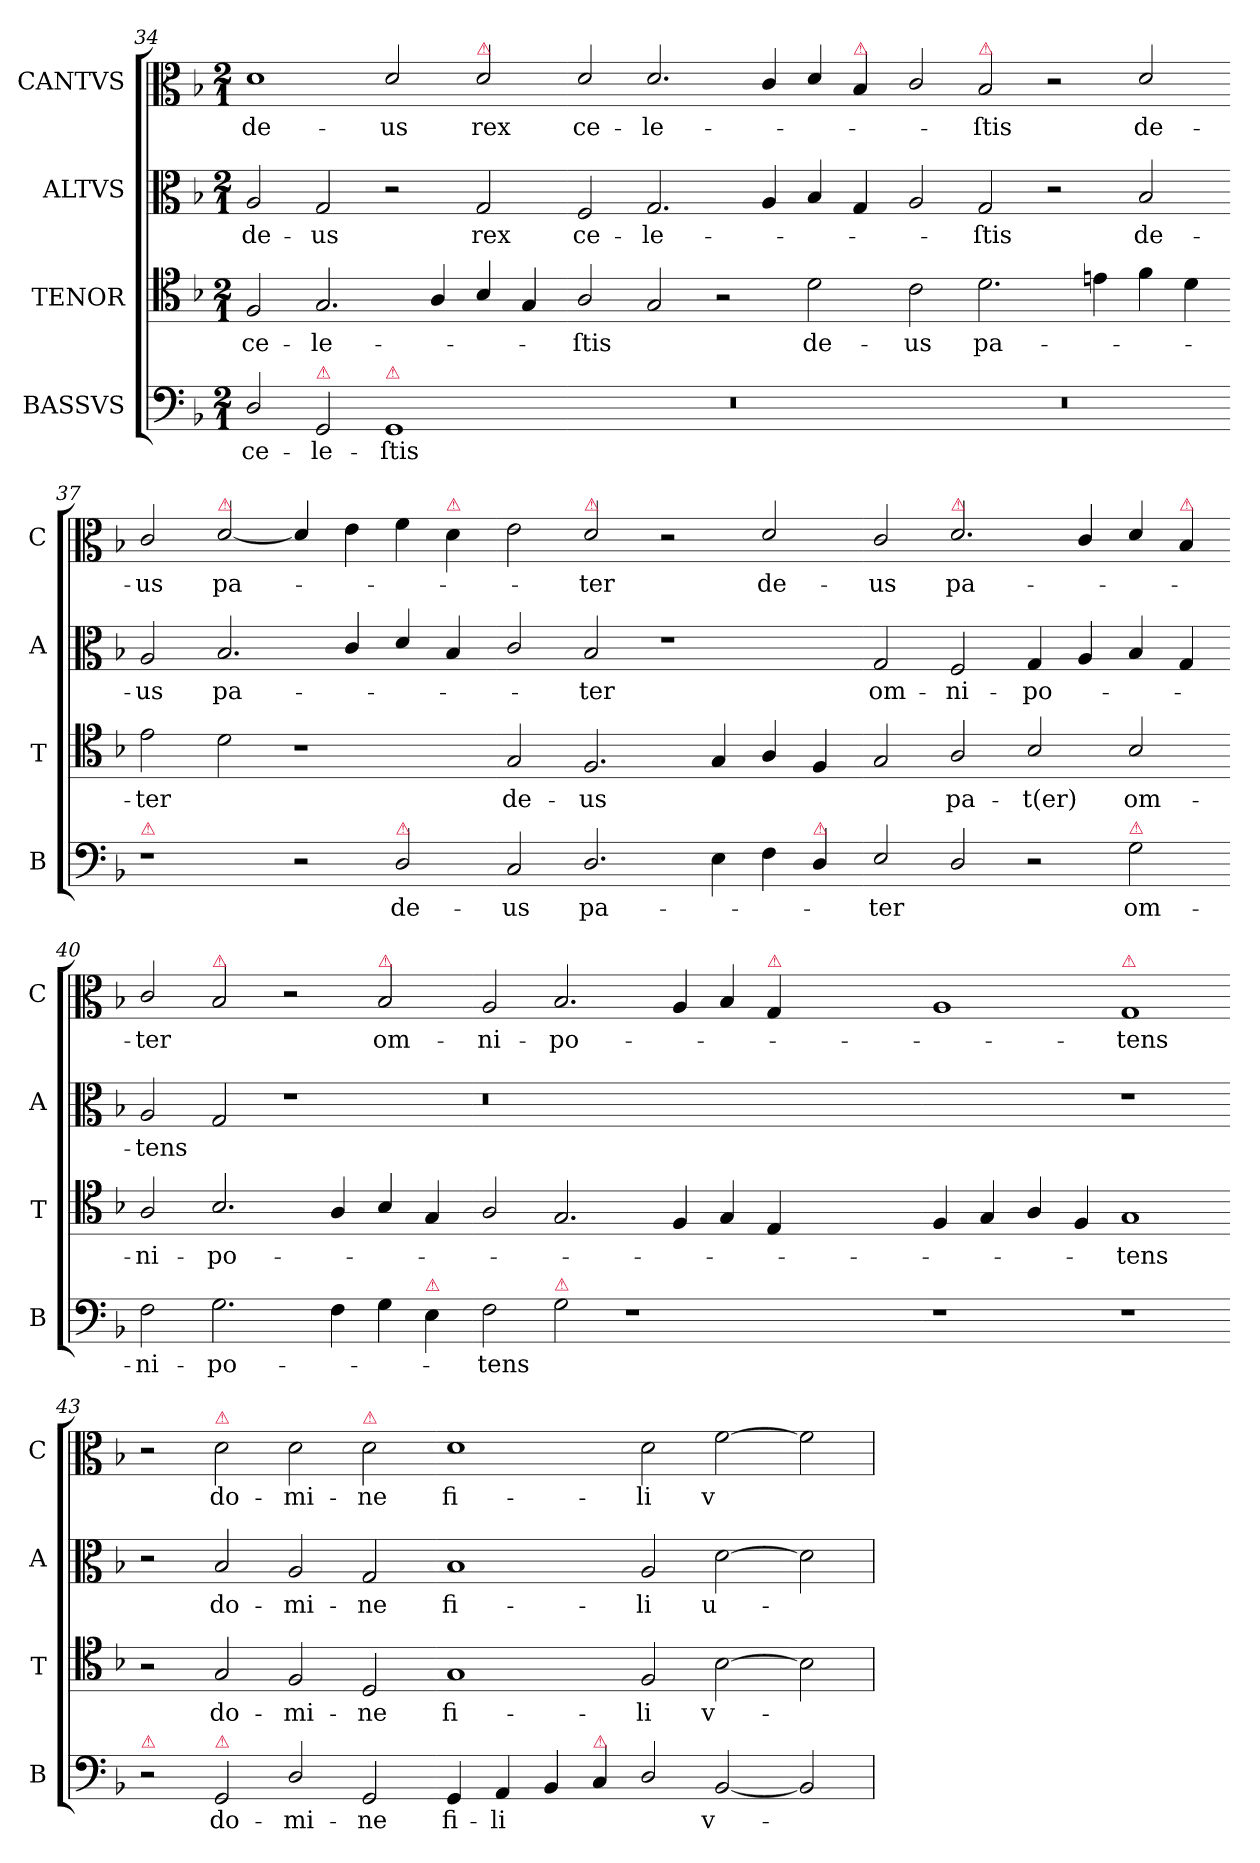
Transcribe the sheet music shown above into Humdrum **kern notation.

**kern	**text	**kern	**text	**kern	**text	**kern	**text
*part4	*part4	*part3	*part3	*part2	*part2	*part1	*part1
*staff4	*staff4	*staff3	*staff3	*staff2	*staff2	*staff1	*staff1
*I"BASSVS	*	*I"TENOR	*	*I"ALTVS	*	*I"CANTVS	*
*I'B	*	*I'T	*	*I'A	*	*I'C	*
*clefF4	*	*clefC4	*	*clefC3	*	*clefC3	*
*k[b-]	*	*k[b-]	*	*k[b-]	*	*k[b-]	*
*d:	*	*d:	*	*d:	*	*d:	*
*M2/1	*	*M2/1	*	*M2/1	*	*M2/1	*
=34	=34	=34	=34	=34	=34	=34	=34
2D/	ce-	2F/	ce-	2A/	de-	1d\	de-
!LO:TX:a:color=crimson:t=⚠	!	!	!	!	!	!	!
2GG/	-le-	2.G/	-le-	2G/	-us	.	.
!LO:TX:a:color=crimson:t=⚠	!	!	!	!	!	!	!
1GG/	-ſtis	.	.	2r	.	2d/	-us
.	.	4A/	.	.	.	.	.
!	!	!	!	!	!	!LO:TX:a:color=crimson:t=⚠	!
.	.	4B-/	.	2G/	rex	2d/	rex
.	.	4G/	.	.	.	.	.
=35-	=35-	=35-	=35-	=35-	=35-	=35-	=35-
0r	.	2A/	-ſtis	2F/	ce-	2d/	ce-
.	.	2G/	.	2.G/	-le-	2.d/	-le-
.	.	2r	.	.	.	.	.
.	.	.	.	4A/	.	4c/	.
.	.	2d\	de-	4B-/	.	4d/	.
!	!	!	!	!	!	!LO:TX:a:color=crimson:t=⚠	!
.	.	.	.	4G/	.	4B-/	.
=36-	=36-	=36-	=36-	=36-	=36-	=36-	=36-
0r	.	2c\	-us	2A/	.	2c/	.
!	!	!	!	!	!	!LO:TX:a:color=crimson:t=⚠	!
.	.	2.d\	pa-	2G/	-ſtis	2B-/	-ſtis
.	.	.	.	2r	.	2r	.
.	.	4en\	.	.	.	.	.
.	.	4f\	.	2B-/	de-	2d/	de-
.	.	4d\	.	.	.	.	.
=37-	=37-	=37-	=37-	=37-	=37-	=37-	=37-
!LO:TX:a:color=crimson:t=⚠	!	!	!	!	!	!	!
1r	.	2e\	-ter	2A/	-us	2c/	-us
!	!	!	!	!	!	!LO:TX:a:color=crimson:t=⚠	!
.	.	2d\	.	2.B-/	pa-	[2d/	pa-
2r	.	1r	.	.	.	4d!/]	.
.	.	.	.	4c/	.	4e\	.
!LO:TX:a:color=crimson:t=⚠	!	!	!	!	!	!	!
2D/	de-	.	.	4d/	.	4f\	.
!	!	!	!	!	!	!LO:TX:a:color=crimson:t=⚠	!
.	.	.	.	4B-/	.	4d\	.
=38-	=38-	=38-	=38-	=38-	=38-	=38-	=38-
2C/	-us	2G/	de-	2c/	.	2e\	.
!	!	!	!	!	!	!LO:TX:a:color=crimson:t=⚠	!
2.D/	pa-	2.F/	-us	2B-/	-ter	2d/	-ter
.	.	.	.	1r	.	2r	.
4E\	.	4G/	.	.	.	.	.
4F\	.	4A/	.	.	.	2d/	de-
!LO:TX:a:color=crimson:t=⚠	!	!	!	!	!	!	!
4D/	.	4F/	.	.	.	.	.
=39-	=39-	=39-	=39-	=39-	=39-	=39-	=39-
2E/	-ter	2G/	.	2G/	om-	2c/	-us
!	!	!	!	!	!	!LO:TX:a:color=crimson:t=⚠	!
2D/	.	2A/	pa-	2F/	-ni-	2.d/	pa-
2r	.	2B-/	-t(er)	4G/	-po-	.	.
.	.	.	.	4A/	.	4c/	.
!LO:TX:a:color=crimson:t=⚠	!	!	!	!	!	!	!
2G\	om-	2B-/	om-	4B-/	.	4d/	.
!	!	!	!	!	!	!LO:TX:a:color=crimson:t=⚠	!
.	.	.	.	4G/	.	4B-/	.
=40-	=40-	=40-	=40-	=40-	=40-	=40-	=40-
2F\	-ni-	2A/	-ni-	2A/	-tens	2c/	-ter
!	!	!	!	!	!	!LO:TX:a:color=crimson:t=⚠	!
2.G\	-po-	2.B-/	-po-	2G/	.	2B-/	.
.	.	.	.	1r	.	2r	.
4F\	.	4A/	.	.	.	.	.
!	!	!	!	!	!	!LO:TX:a:color=crimson:t=⚠	!
4G\	.	4B-/	.	.	.	2B-/	om-
!LO:TX:a:color=crimson:t=⚠	!	!	!	!	!	!	!
4E\	.	4G/	.	.	.	.	.
=41-	=41-	=41-	=41-	=41-	=41-	=41-	=41-
2F\	-tens	2A/	.	0.r	.	2A/	-ni-
!LO:TX:a:color=crimson:t=⚠	!	!	!	!	!	!	!
2G\	.	2.G/	.	.	.	2.B-/	-po-
1r	.	.	.	.	.	.	.
.	.	4F/	.	.	.	4A/	.
.	.	4G/	.	.	.	4B-/	.
!	!	!	!	!	!	!LO:TX:a:color=crimson:t=⚠	!
.	.	4E/	.	.	.	4G/	.
1ryy	.	1ryy	.	.	.	1ryy	.
=42-	=42-	=42-	=42-	=42-	=42-	=42-	=42-
1r	.	4F/	.	1ryy	.	1A/	.
.	.	4G/	.	.	.	.	.
.	.	4A/	.	.	.	.	.
.	.	4F/	.	.	.	.	.
!	!	!	!	!	!	!LO:TX:a:color=crimson:t=⚠	!
1r	.	1G/	-tens	1r	.	1G/	-tens
=43-	=43-	=43-	=43-	=43-	=43-	=43-	=43-
!LO:TX:a:color=crimson:t=⚠	!	!	!	!	!	!	!
2r	.	2r	.	2r	.	2r	.
!	!	!	!	!	!	!LO:TX:a:color=crimson:t=⚠	!
!LO:TX:a:color=crimson:t=⚠	!	!	!	!	!	!	!
2GG/	do-	2G/	do-	2B-/	do-	2d\	do-
2D/	-mi-	2F/	-mi-	2A/	-mi-	2d\	-mi-
!	!	!	!	!	!	!LO:TX:a:color=crimson:t=⚠	!
2GG/	-ne	2D/	-ne	2G/	-ne	2d\	-ne
=44-	=44-	=44-	=44-	=44-	=44-	=44-	=44-
4GG/	fi-	1G/	fi-	1B-/	fi-	1d\	fi-
4AA/	-li	.	.	.	.	.	.
4BB-/	.	.	.	.	.	.	.
!LO:TX:a:color=crimson:t=⚠	!	!	!	!	!	!	!
4C/	.	.	.	.	.	.	.
2D/	.	2F/	-li	2A/	-li	2d\	-li
[2BB-/	v-	[2B-\	v-	[2d\	u-	[2f\	v
=45-	=45-	=45-	=45-	=45-	=45-	=45-	=45-
2BB-/]	.	2B-\]	.	2d\]	.	2f\]	.
=	=	=	=	=	=	=	=
*-	*-	*-	*-	*-	*-	*-	*-
